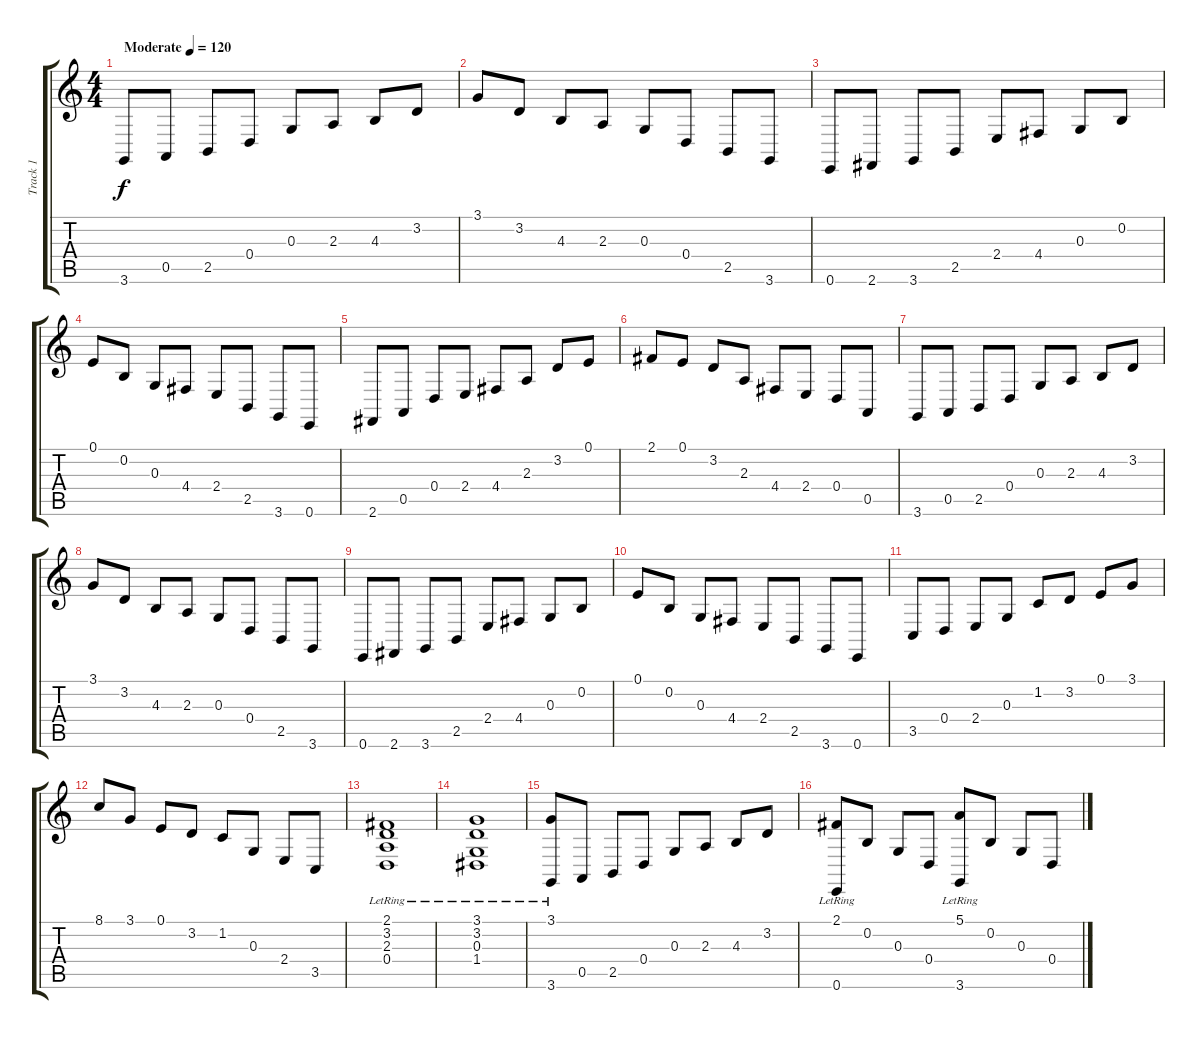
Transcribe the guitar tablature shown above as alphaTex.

\track ("Track 1" "Track 1") {instrument synthstrings2}
\staff {score tabs}
\tuning (E4 B3 G3 D3 A2 E2) {hide}
\ts (4 4)
\tempo (120 "Moderate")
\clef g2
\ks c
3.6.8{dy f instrument synthstrings2} 0.5.8 2.5.8 0.4.8 0.3.8 2.3.8 4.3.8 3.2.8 |
3.1.8 3.2.8 4.3.8 2.3.8 0.3.8 0.4.8 2.5.8 3.6.8 |
0.6.8 2.6.8 3.6.8 2.5.8 2.4.8 4.4.8 0.3.8 0.2.8 |
0.1.8 0.2.8 0.3.8 4.4.8 2.4.8 2.5.8 3.6.8 0.6.8 |
2.6.8 0.5.8 0.4.8 2.4.8 4.4.8 2.3.8 3.2.8 0.1.8 |
2.1.8 0.1.8 3.2.8 2.3.8 4.4.8 2.4.8 0.4.8 0.5.8 |
3.6.8 0.5.8 2.5.8 0.4.8 0.3.8 2.3.8 4.3.8 3.2.8 |
3.1.8 3.2.8 4.3.8 2.3.8 0.3.8 0.4.8 2.5.8 3.6.8 |
0.6.8 2.6.8 3.6.8 2.5.8 2.4.8 4.4.8 0.3.8 0.2.8 |
0.1.8 0.2.8 0.3.8 4.4.8 2.4.8 2.5.8 3.6.8 0.6.8 |
3.5.8 0.4.8 2.4.8 0.3.8 1.2.8 3.2.8 0.1.8 3.1.8 |
8.1.8 3.1.8 0.1.8 3.2.8 1.2.8 0.3.8 2.4.8 3.5.8 |
(2.1{lr} 3.2 2.3 0.4).1 |
(3.1 3.2 0.3 1.4{lr}).1 |
(3.1{lr} 3.6).8 0.5.8 2.5.8 0.4.8 0.3.8 2.3.8 4.3.8 3.2.8 |
(2.1{lr} 0.6).8 0.2.8 0.3.8 0.4.8 (5.1{lr} 3.6).8 0.2.8 0.3.8 0.4.8
